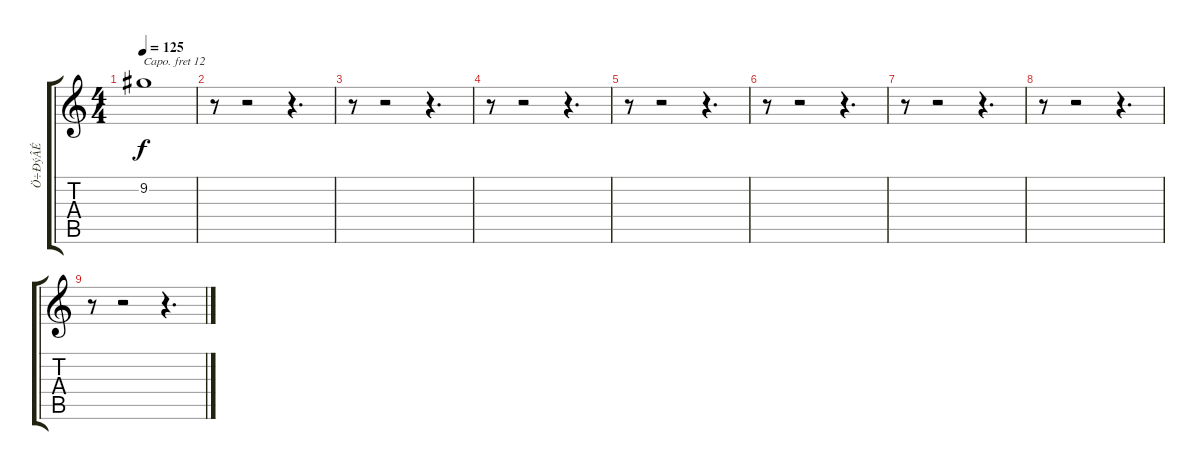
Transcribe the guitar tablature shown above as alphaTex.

\track ("Ö÷ÐýÂÉ" "Ö÷ÐýÂÉ") {instrument violin}
\staff {score tabs}
\capo 12
\tuning (E4 B3 G3 D3 A2 E2) {hide}
\ts (4 4)
\tempo 125
\clef g2
\ks c
9.2{t}.1{dy f} |
r.8 r.2 r.4{d} |
r.8 r.2 r.4{d} |
r.8 r.2 r.4{d} |
r.8 r.2 r.4{d} |
r.8 r.2 r.4{d} |
r.8 r.2 r.4{d} |
r.8 r.2 r.4{d} |
r.8 r.2 r.4{d}
